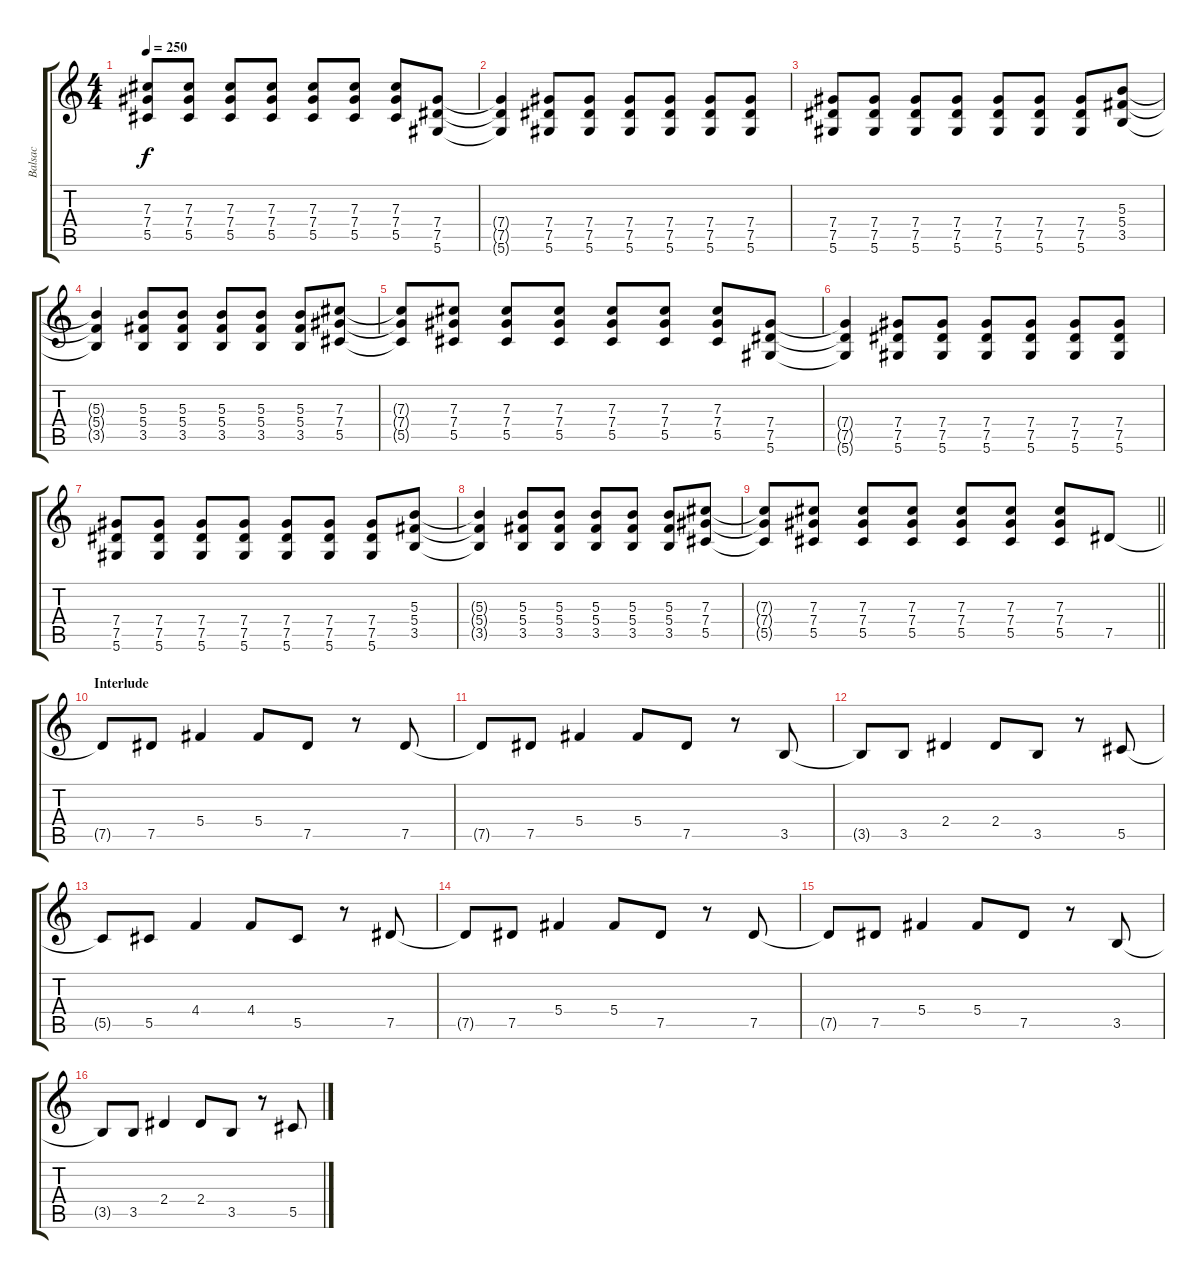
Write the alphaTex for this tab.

\track ("Balsac" "Balsac") {instrument overdrivenguitar}
\staff {score tabs}
\tuning (Eb4 Bb3 Gb3 Db3 Ab2 Eb2) {hide}
\ts (4 4)
\tempo 250
\clef g2
\ks c
(7.3{t} 7.4{t} 5.5{t}).8{dy f} (7.3 7.4 5.5).8 (7.3 7.4 5.5).8 (7.3 7.4 5.5).8 (7.3 7.4 5.5).8 (7.3 7.4 5.5).8 (7.3 7.4 5.5).8 (7.4 7.5 5.6).8 |
(7.4{t} 7.5{t} 5.6{t}).4 (7.4 7.5 5.6).8 (7.4 7.5 5.6).8 (7.4 7.5 5.6).8 (7.4 7.5 5.6).8 (7.4 7.5 5.6).8 (7.4 7.5 5.6).8 |
(7.4 7.5 5.6).8 (7.4 7.5 5.6).8 (7.4 7.5 5.6).8 (7.4 7.5 5.6).8 (7.4 7.5 5.6).8 (7.4 7.5 5.6).8 (7.4 7.5 5.6).8 (5.3 5.4 3.5).8 |
(5.3{t} 5.4{t} 3.5{t}).4 (5.3 5.4 3.5).8 (5.3 5.4 3.5).8 (5.3 5.4 3.5).8 (5.3 5.4 3.5).8 (5.3 5.4 3.5).8 (7.3 7.4 5.5).8 |
(7.3{t} 7.4{t} 5.5{t}).8 (7.3 7.4 5.5).8 (7.3 7.4 5.5).8 (7.3 7.4 5.5).8 (7.3 7.4 5.5).8 (7.3 7.4 5.5).8 (7.3 7.4 5.5).8 (7.4 7.5 5.6).8 |
(7.4{t} 7.5{t} 5.6{t}).4 (7.4 7.5 5.6).8 (7.4 7.5 5.6).8 (7.4 7.5 5.6).8 (7.4 7.5 5.6).8 (7.4 7.5 5.6).8 (7.4 7.5 5.6).8 |
(7.4 7.5 5.6).8 (7.4 7.5 5.6).8 (7.4 7.5 5.6).8 (7.4 7.5 5.6).8 (7.4 7.5 5.6).8 (7.4 7.5 5.6).8 (7.4 7.5 5.6).8 (5.3 5.4 3.5).8 |
(5.3{t} 5.4{t} 3.5{t}).4 (5.3 5.4 3.5).8 (5.3 5.4 3.5).8 (5.3 5.4 3.5).8 (5.3 5.4 3.5).8 (5.3 5.4 3.5).8 (7.3 7.4 5.5).8 |
\barLineRight lightlight
(7.3{t} 7.4{t} 5.5{t}).8 (7.3 7.4 5.5).8 (7.3 7.4 5.5).8 (7.3 7.4 5.5).8 (7.3 7.4 5.5).8 (7.3 7.4 5.5).8 (7.3 7.4 5.5).8 7.5.8 |
\section ("" "Interlude")
7.5{t}.8 7.5.8 5.4.4 5.4.8 7.5.8 r.8 7.5.8 |
7.5{t}.8 7.5.8 5.4.4 5.4.8 7.5.8 r.8 3.5.8 |
3.5{t}.8 3.5.8 2.4.4 2.4.8 3.5.8 r.8 5.5.8 |
5.5{t}.8 5.5.8 4.4.4 4.4.8 5.5.8 r.8 7.5.8 |
7.5{t}.8 7.5.8 5.4.4 5.4.8 7.5.8 r.8 7.5.8 |
7.5{t}.8 7.5.8 5.4.4 5.4.8 7.5.8 r.8 3.5.8 |
3.5{t}.8 3.5.8 2.4.4 2.4.8 3.5.8 r.8 5.5.8
